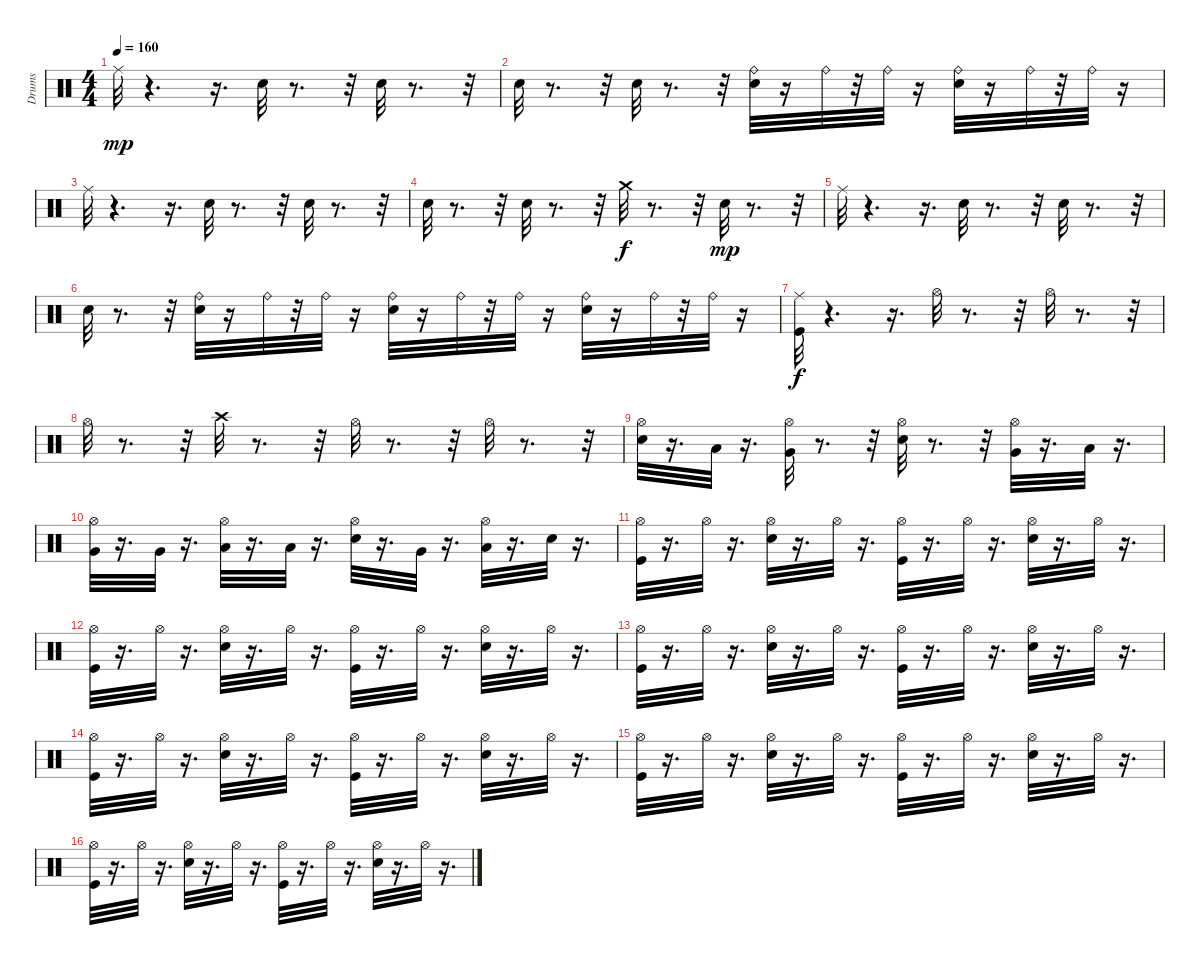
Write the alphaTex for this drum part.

\track ("Drums" "Drums") {instrument percussion}
\staff {score}
\articulation defaults
\ts (4 4)
\tempo 160
\clef neutral
\ks c "Ride (middle)".32{dy mp}
r.4{d} r.16{d} "Snare (hit)".32 r.8{d} r.32 "Snare (hit)".32 r.8{d} r.32 |
"Snare (hit)".32 r.8{d} r.32 "Snare (hit)".32 r.8{d} r.32 ("Ride (bell)" "Snare (hit)").32 r.16 "Ride (bell)".32 r.32 "Ride (bell)".32 r.16 ("Ride (bell)" "Snare (hit)").32 r.16 "Ride (bell)".32 r.32 "Ride (bell)".32 r.16 |
"Ride (middle)".32 r.4{d} r.16{d} "Snare (hit)".32 r.8{d} r.32 "Snare (hit)".32 r.8{d} r.32 |
"Snare (hit)".32 r.8{d} r.32 "Snare (hit)".32 r.8{d} r.32 "Crash medium (hit)".32{dy f} r.8{d} r.32 "Snare (hit)".32{dy mp} r.8{d} r.32 |
"Ride (middle)".32 r.4{d} r.16{d} "Snare (hit)".32 r.8{d} r.32 "Snare (hit)".32 r.8{d} r.32 |
"Snare (hit)".32 r.8{d} r.32 ("Ride (bell)" "Snare (hit)").32 r.16 "Ride (bell)".32 r.32 "Ride (bell)".32 r.16 ("Ride (bell)" "Snare (hit)").32 r.16 "Ride (bell)".32 r.32 "Ride (bell)".32 r.16 ("Ride (bell)" "Snare (hit)").32 r.16 "Ride (bell)".32 r.32 "Ride (bell)".32 r.16 |
("Ride (middle)" "Kick (hit)").32{dy f} r.4{d} r.16{d} "Hi-Hat (open)".32 r.8{d} r.32 "Hi-Hat (open)".32 r.8{d} r.32 |
"Hi-Hat (open)".32 r.8{d} r.32 "Crash high (hit)".32 r.8{d} r.32 "Hi-Hat (open)".32 r.8{d} r.32 "Hi-Hat (open)".32 r.8{d} r.32 |
("Snare (hit) 2" "Hi-Hat (open)").32 r.16{d} "Low Tom (hit)".32 r.16{d} ("Very Low Tom (hit)" "Hi-Hat (open)").32 r.8{d} r.32 ("Snare (hit) 2" "Hi-Hat (open)").32 r.8{d} r.32 ("Very Low Tom (hit)" "Hi-Hat (open)").32 r.16{d} "Low Floor Tom (hit)".32 r.16{d} |
("Hi-Hat (open)" "Very Low Tom (hit)").32 r.16{d} "Very Low Tom (hit)".32 r.16{d} ("Hi-Hat (open)" "Low Floor Tom (hit)").32 r.16{d} "Low Tom (hit)".32 r.16{d} ("Hi-Hat (open)" "Snare (hit) 2").32 r.16{d} "Very Low Tom (hit)".32 r.16{d} ("Hi-Hat (open)" "Low Floor Tom (hit)").32 r.16{d} "Snare (hit) 2".32 r.16{d} |
("Hi-Hat (open)" "Kick (hit)").32 r.16{d} "Hi-Hat (open)".32 r.16{d} ("Hi-Hat (open)" "Snare (hit) 2").32 r.16{d} "Hi-Hat (open)".32 r.16{d} ("Hi-Hat (open)" "Kick (hit)").32 r.16{d} "Hi-Hat (open)".32 r.16{d} ("Hi-Hat (open)" "Snare (hit) 2").32 r.16{d} "Hi-Hat (open)".32 r.16{d} |
("Hi-Hat (open)" "Kick (hit)").32 r.16{d} "Hi-Hat (open)".32 r.16{d} ("Hi-Hat (open)" "Snare (hit) 2").32 r.16{d} "Hi-Hat (open)".32 r.16{d} ("Hi-Hat (open)" "Kick (hit)").32 r.16{d} "Hi-Hat (open)".32 r.16{d} ("Hi-Hat (open)" "Snare (hit) 2").32 r.16{d} "Hi-Hat (open)".32 r.16{d} |
("Hi-Hat (open)" "Kick (hit)").32 r.16{d} "Hi-Hat (open)".32 r.16{d} ("Hi-Hat (open)" "Snare (hit) 2").32 r.16{d} "Hi-Hat (open)".32 r.16{d} ("Hi-Hat (open)" "Kick (hit)").32 r.16{d} "Hi-Hat (open)".32 r.16{d} ("Hi-Hat (open)" "Snare (hit) 2").32 r.16{d} "Hi-Hat (open)".32 r.16{d} |
("Hi-Hat (open)" "Kick (hit)").32 r.16{d} "Hi-Hat (open)".32 r.16{d} ("Hi-Hat (open)" "Snare (hit) 2").32 r.16{d} "Hi-Hat (open)".32 r.16{d} ("Hi-Hat (open)" "Kick (hit)").32 r.16{d} "Hi-Hat (open)".32 r.16{d} ("Hi-Hat (open)" "Snare (hit) 2").32 r.16{d} "Hi-Hat (open)".32 r.16{d} |
("Hi-Hat (open)" "Kick (hit)").32 r.16{d} "Hi-Hat (open)".32 r.16{d} ("Hi-Hat (open)" "Snare (hit) 2").32 r.16{d} "Hi-Hat (open)".32 r.16{d} ("Hi-Hat (open)" "Kick (hit)").32 r.16{d} "Hi-Hat (open)".32 r.16{d} ("Hi-Hat (open)" "Snare (hit) 2").32 r.16{d} "Hi-Hat (open)".32 r.16{d} |
("Hi-Hat (open)" "Kick (hit)").32 r.16{d} "Hi-Hat (open)".32 r.16{d} ("Hi-Hat (open)" "Snare (hit) 2").32 r.16{d} "Hi-Hat (open)".32 r.16{d} ("Hi-Hat (open)" "Kick (hit)").32 r.16{d} "Hi-Hat (open)".32 r.16{d} ("Hi-Hat (open)" "Snare (hit) 2").32 r.16{d} "Hi-Hat (open)".32 r.16{d}
